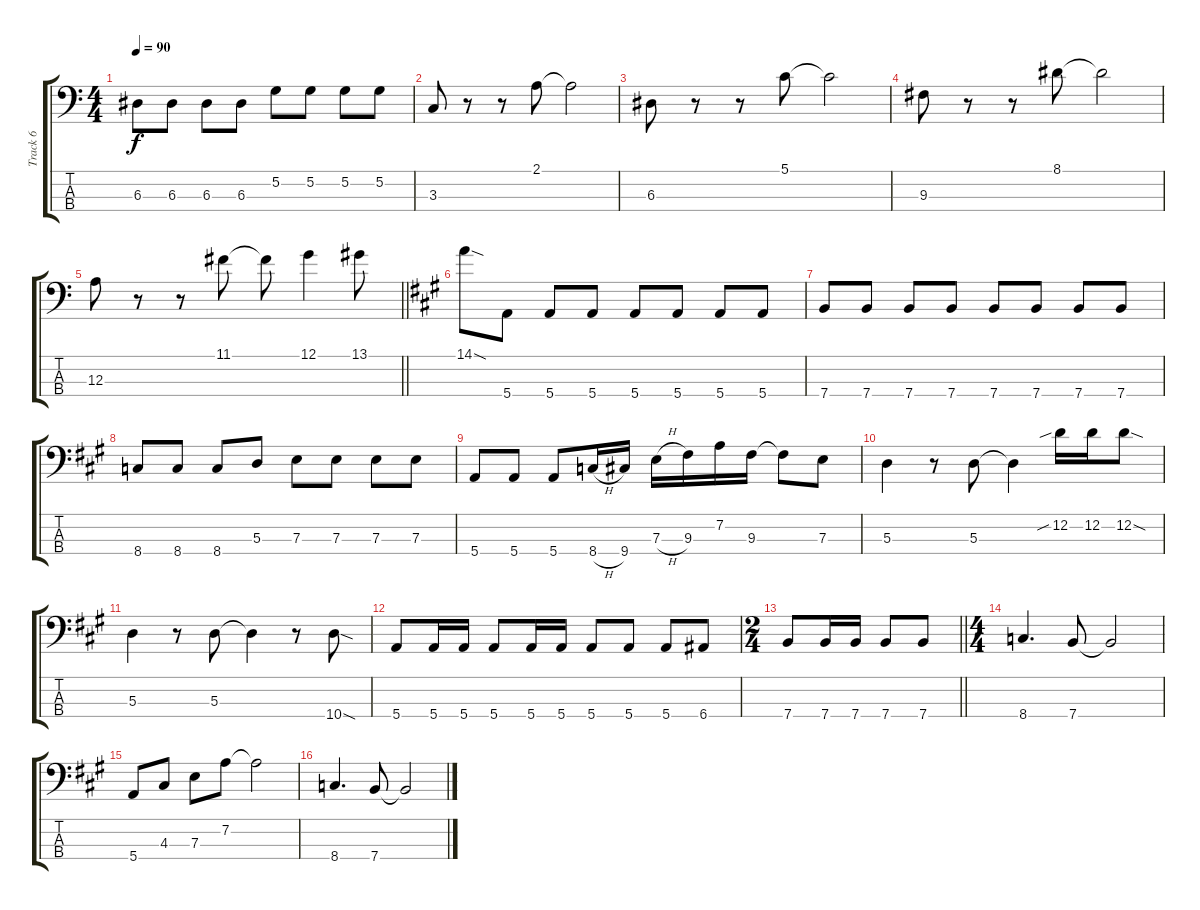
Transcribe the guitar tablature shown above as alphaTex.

\track ("Track 6" "Track 6") {instrument electricbassfinger}
\staff {score tabs}
\tuning (G2 D2 A1 E1) {hide}
\ts (4 4)
\tempo 90
\clef f4
\ks c
6.3.8{dy f} 6.3.8 6.3.8 6.3.8 5.2.8 5.2.8 5.2.8 5.2.8 |
3.3.8 r.8 r.8 2.1.8 2.1{t}.2 |
6.3.8 r.8 r.8 5.1.8 5.1{t}.2 |
9.3.8 r.8 r.8 8.1.8 8.1{t}.2 |
\barLineRight lightlight
12.3.8 r.8 r.8 11.1.8 11.1{t}.8 12.1.4 13.1.8 |
\ks a
14.1{sod}.8 5.4.8 5.4.8 5.4.8 5.4.8 5.4.8 5.4.8 5.4.8 |
7.4.8 7.4.8 7.4.8 7.4.8 7.4.8 7.4.8 7.4.8 7.4.8 |
8.4.8 8.4.8 8.4.8 5.3.8 7.3.8 7.3.8 7.3.8 7.3.8 |
5.4.8 5.4.8 5.4.8 8.4{h}.16 9.4.16 7.3{h}.16 9.3.16 7.2.16 9.3.16 9.3{t}.8 7.3.8 |
5.3.4 r.8 5.3.8 5.3{t}.4 12.2{sib}.16 12.2.16 12.2{sod}.8 |
5.3.4 r.8 5.3.8 5.3{t}.4 r.8 10.4{sod}.8 |
5.4.8 5.4.16 5.4.16 5.4.8 5.4.16 5.4.16 5.4.8 5.4.8 5.4.8 6.4.8 |
\ts (2 4)
\barLineRight lightlight
7.4.8 7.4.16 7.4.16 7.4.8 7.4.8 |
\ts (4 4)
8.4.4{d} 7.4.8 7.4{t}.2 |
5.4.8 4.3.8 7.3.8 7.2.8 7.2{t}.2 |
8.4.4{d} 7.4.8 7.4{t}.2
